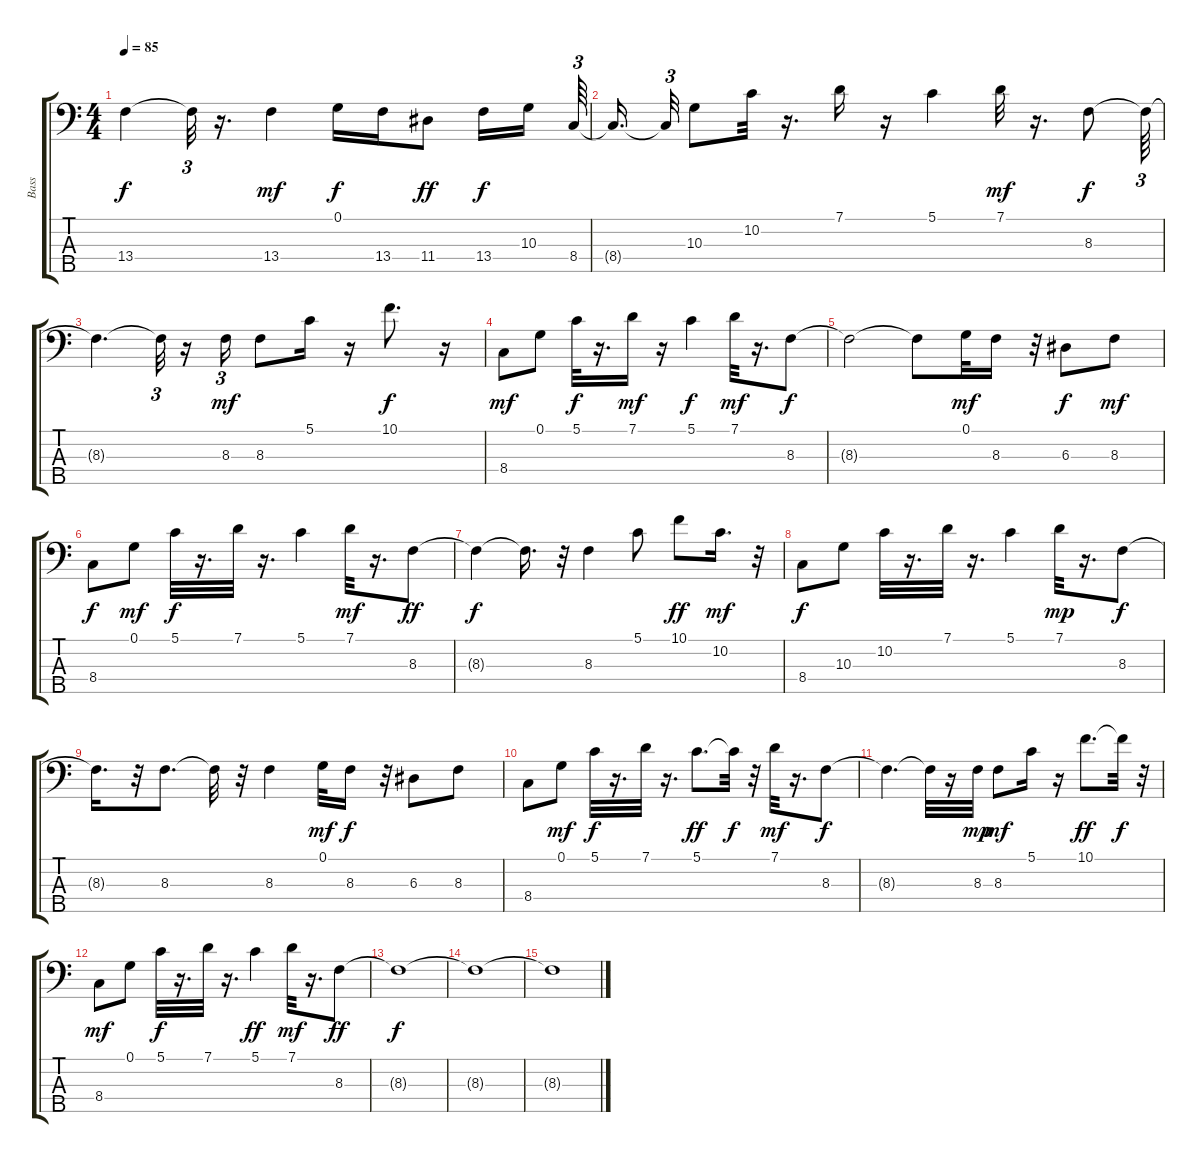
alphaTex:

\track ("Bass" "Bass") {instrument electricbassfinger}
\staff {score tabs}
\tuning (G2 D2 A1 E1 B0) {hide}
\ts (4 4)
\tempo 85
\clef f4
\ks c
13.4{t}.4{dy f} 13.4{t}.32{tu (3 2)} r.16{d} 13.4.4{dy mf} 0.1.16{dy f} 13.4.16 11.4.8{dy ff} 13.4.16{dy f} 10.3.16{beam splitsecondary} 8.4.64{tu (3 2)} |
8.4{t}.16{d} 8.4{t}.32{tu (3 2)} 10.3.8 10.2.32 r.16{d} 7.1.16 r.16 5.1.4 7.1.32{dy mf} r.16{d} 8.3.8{dy f} 8.3{t}.64{tu (3 2)} |
8.3{t}.4{d} 8.3{t}.32{tu (3 2)} r.16 8.3.16{tu (3 2) dy mf} 8.3.8 5.1.16 r.16 10.1.8{d dy f} r.16 |
8.4.8{dy mf} 0.1.8 5.1.32{dy f} r.16{d} 7.1.16{dy mf} r.16 5.1.4{dy f} 7.1.32{dy mf} r.16{d} 8.3.8{dy f} |
8.3{t}.2 8.3{t}.8 0.1.32{dy mf} 8.3.16 r.32 6.3.8{dy f} 8.3.8{dy mf} |
8.4.8{dy f} 0.1.8{dy mf} 5.1.32{dy f} r.16{d} 7.1.32 r.16{d} 5.1.4 7.1.32{dy mf} r.16{d} 8.3.8{dy ff} |
8.3{t}.4{dy f} 8.3{t}.16{d} r.32 8.3.4 5.1.8 10.1.8{dy ff} 10.2.16{d dy mf} r.32 |
8.4.8{dy f} 10.3.8 10.2.32 r.16{d} 7.1.32 r.16{d} 5.1.4 7.1.32{dy mp} r.16{d} 8.3.8{dy f} |
8.3{t}.16{d} r.32 8.3.8{d} 8.3{t}.32 r.32 8.3.4 0.1.32{dy mf} 8.3.16{dy f} r.32 6.3.8 8.3.8 |
8.4.8 0.1.8{dy mf} 5.1.32{dy f} r.16{d} 7.1.32 r.16{d} 5.1.8{d dy ff} 5.1{t}.32{dy f} r.32 7.1.32{dy mf} r.16{d} 8.3.8{dy f} |
8.3{t}.4{d} 8.3{t}.32 r.16 8.3.32{dy mp} 8.3.8{dy mf} 5.1.16 r.16 10.1.8{d dy ff} 10.1{t}.32{dy f} r.32 |
8.4.8{dy mf} 0.1.8 5.1.32{dy f} r.16{d} 7.1.32 r.16{d} 5.1.4{dy ff} 7.1.32{dy mf} r.16{d} 8.3.8{dy ff} |
8.3{t}.1{dy f} |
8.3{t}.1 |
8.3{t}.1
